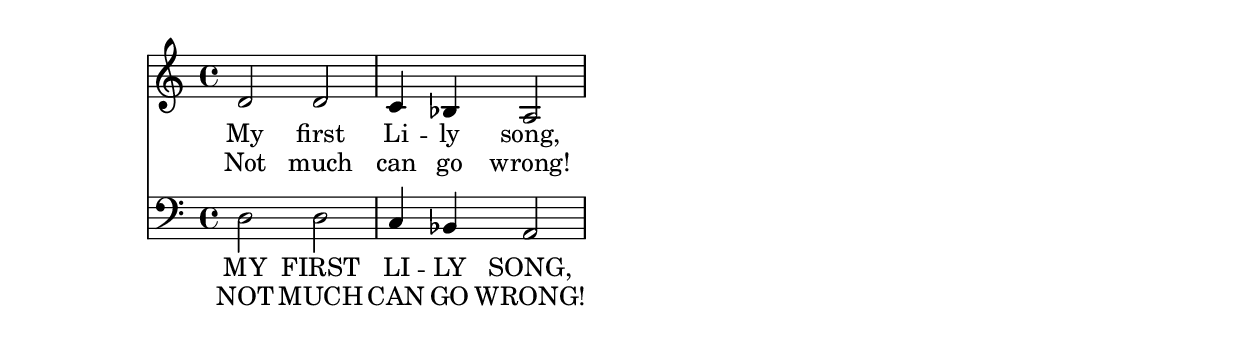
\header {
    
    texidoc = "newlyrics, multiple stanzas, multiple lyric voices."
    
}
\layout { raggedright = ##t }
<<
    \new Staff \relative {
	d'2 d c4 bes a2 \break
    }
    \addlyrics {
	My first Li -- ly song,
    }
    \addlyrics {
	Not much can go wrong!
    }
    \new Staff \relative {
	\clef bass
	d2 d c4 bes a2 \break
    }
    \addlyrics {
	MY FIRST LI -- LY SONG,
    }
    \addlyrics {
	NOT MUCH CAN GO WRONG!
    }
>>

\version "2.4.0"
